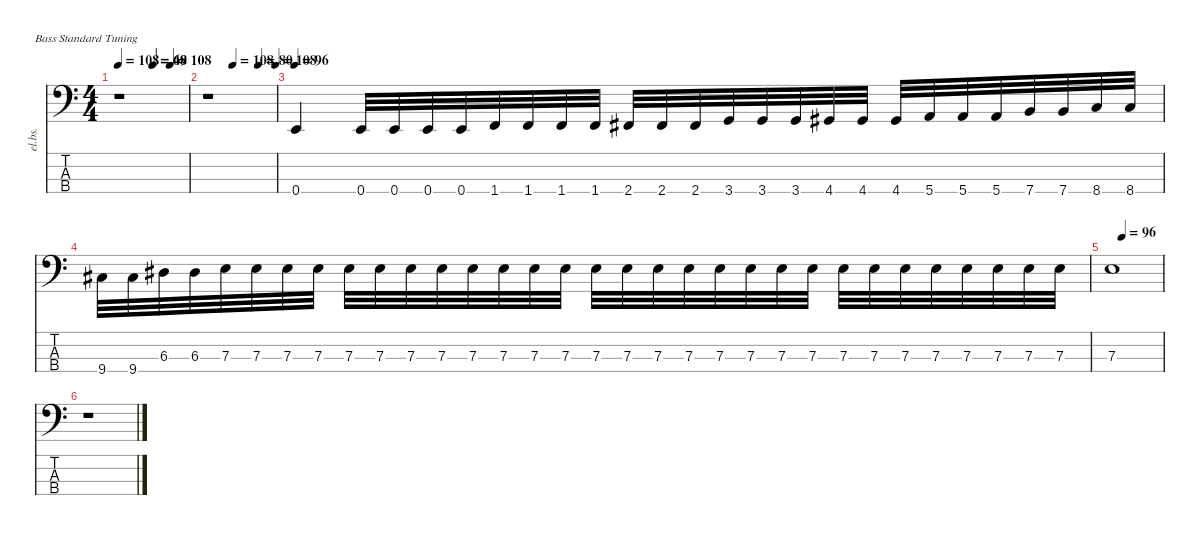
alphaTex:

\defaultSystemsLayout 4
\hideDynamics
\bracketExtendMode nobrackets
\otherSystemsTrackNameOrientation horizontal
\track ("Bass" "el.bs.") {instrument electricbassfinger}
\staff {score tabs}
\tuning (G2 D2 A1 E1)
\ts (4 4)
\tempo 108
\tempo (69 0.4999)
\tempo (48 0.5)
\tempo (108 0.75)
\clef f4
\ks c
r.1{dy f beam Down} |
\tempo (108 0.375)
\tempo (80 0.75)
\tempo (108 1)
r.1{beam Down} |
\tempo 96
0.4.4{dy ff beam Up} 0.4.32{dy f beam Up} 0.4.32{beam Up} 0.4.32{beam Up} 0.4.32{beam Up} 1.4.32{beam Up} 1.4.32{beam Up} 1.4.32{beam Up} 1.4.32{beam Up} 2.4{acc #}.32{beam Up} 2.4{acc #}.32{beam Up} 2.4{acc #}.32{beam Up} 3.4.32{beam Up} 3.4.32{beam Up} 3.4.32{beam Up} 4.4{acc #}.32{beam Up} 4.4{acc #}.32{beam Up} 4.4{acc #}.32{beam Up} 5.4.32{beam Up} 5.4.32{beam Up} 5.4.32{beam Up} 7.4.32{beam Up} 7.4.32{beam Up} 8.4.32{beam Up} 8.4.32{beam Up} |
9.4{acc #}.32{beam Down} 9.4{acc #}.32{beam Down} 6.3{acc #}.32{beam Down} 6.3{acc #}.32{beam Down} 7.3.32{beam Down} 7.3.32{beam Down} 7.3.32{beam Down} 7.3.32{beam Down} 7.3.32{beam Down} 7.3.32{beam Down} 7.3.32{beam Down} 7.3.32{beam Down} 7.3.32{beam Down} 7.3.32{beam Down} 7.3.32{beam Down} 7.3.32{beam Down} 7.3.32{beam Down} 7.3.32{beam Down} 7.3.32{beam Down} 7.3.32{beam Down} 7.3.32{beam Down} 7.3.32{beam Down} 7.3.32{beam Down} 7.3.32{beam Down} 7.3.32{beam Down} 7.3.32{beam Down} 7.3.32{beam Down} 7.3.32{beam Down} 7.3.32{beam Down} 7.3.32{beam Down} 7.3.32{beam Down} 7.3.32{beam Down} |
\tempo (96 0.21875)
7.3.1{beam Down} |
r.1{beam Down}
